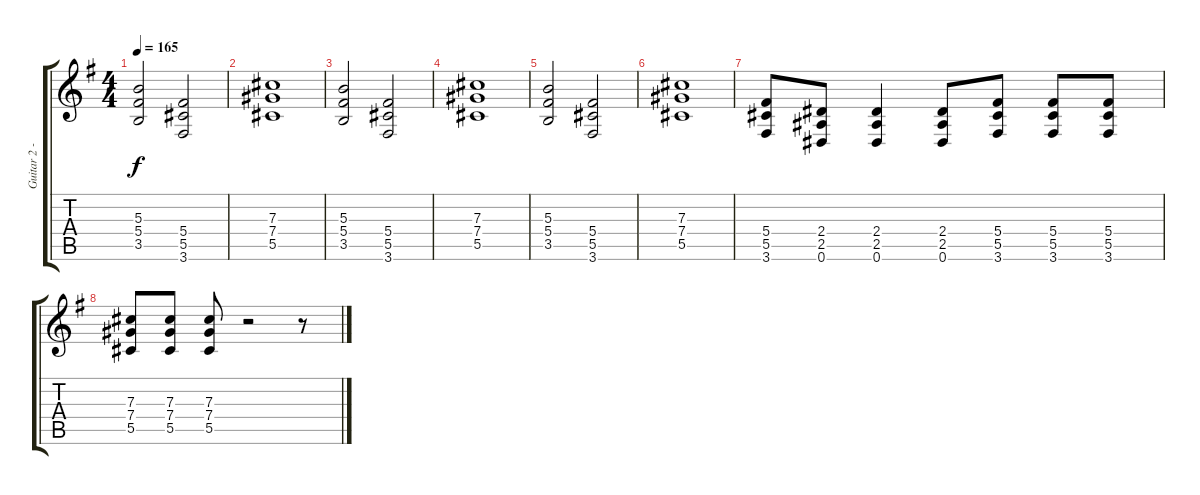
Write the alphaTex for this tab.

\track ("Guitar 2 - Greg Hetson" "Guitar 2 -") {instrument distortionguitar}
\staff {score tabs}
\tuning (Eb4 Bb3 Gb3 Db3 Ab2 Eb2) {hide}
\ts (4 4)
\tempo 165
\clef g2
\ks g
(5.3 5.4 3.5).2{dy f} (5.4 5.5 3.6).2 |
(7.3 7.4 5.5).1 |
(5.3 5.4 3.5).2 (5.4 5.5 3.6).2 |
(7.3 7.4 5.5).1 |
(5.3 5.4 3.5).2 (5.4 5.5 3.6).2 |
(7.3 7.4 5.5).1 |
(5.4 5.5 3.6).8 (2.4 2.5 0.6).8 (2.4 2.5 0.6).4 (2.4 2.5 0.6).8 (5.4 5.5 3.6).8 (5.4 5.5 3.6).8 (5.4 5.5 3.6).8 |
(7.3 7.4 5.5).8 (7.3 7.4 5.5).8 (7.3 7.4 5.5).8 r.2 r.8
